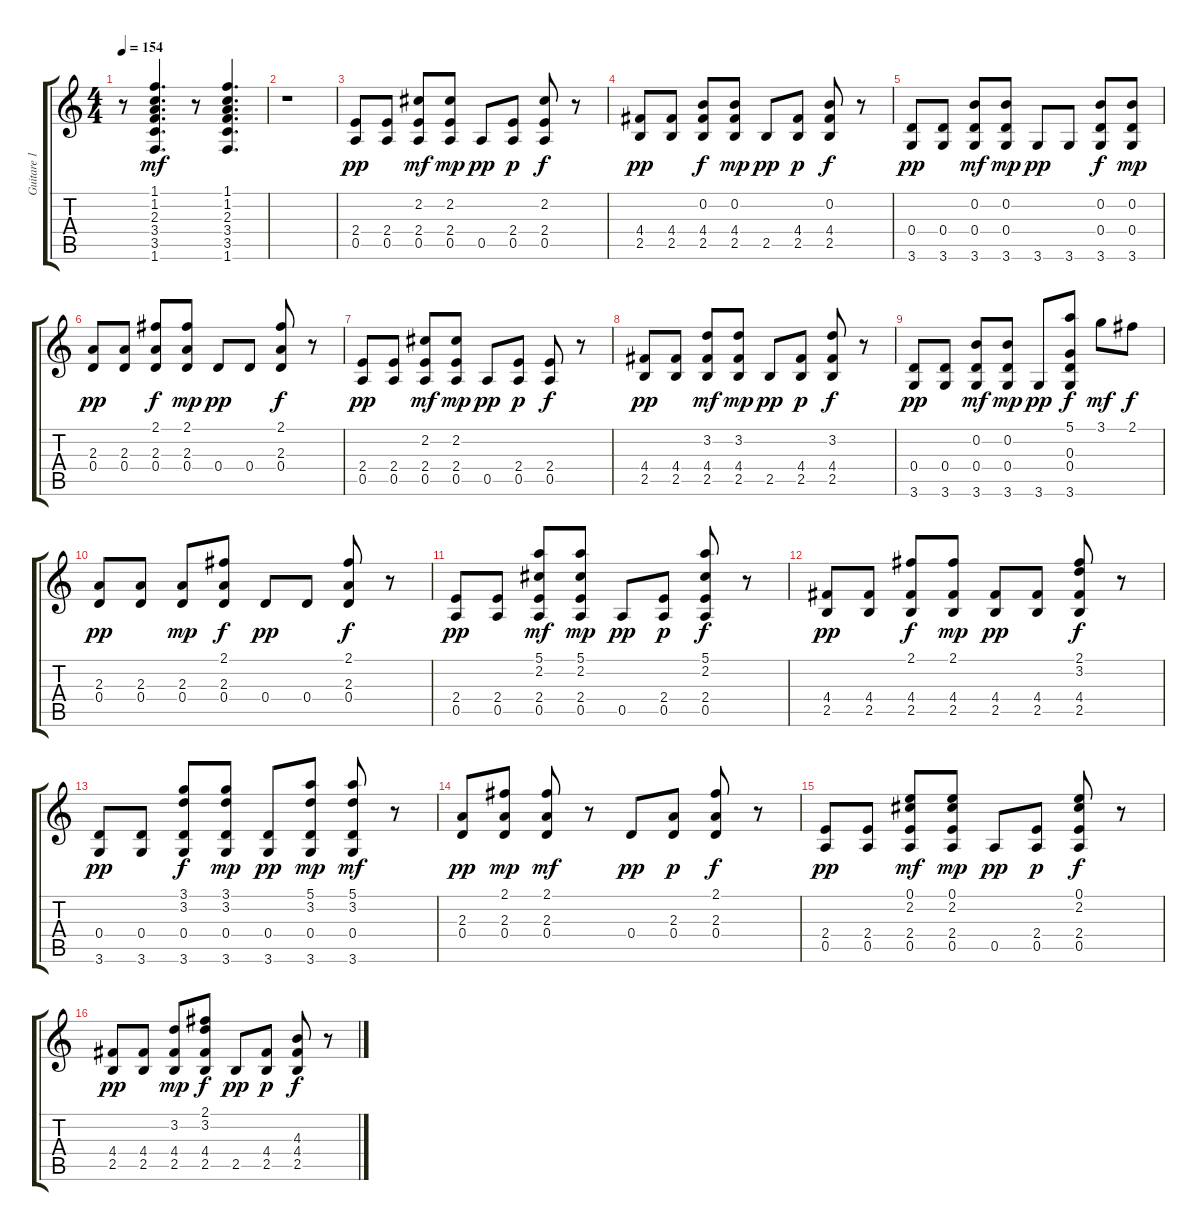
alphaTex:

\track ("Guitare 1" "Guitare 1") {instrument electricguitarmuted}
\staff {score tabs}
\tuning (E4 B3 G3 D3 A2 E2) {hide}
\ts (4 4)
\tempo 154
\clef g2
\ks c
r.8{dy mf} (1.1 1.2 2.3 3.4 3.5 1.6).4{d} r.8 (1.1 1.2 2.3 3.4 3.5 1.6).4{d} |
r.1 |
(2.4 0.5).8{dy pp} (2.4 0.5).8 (2.2 2.4 0.5).8{dy mf} (2.2 2.4 0.5).8{dy mp} 0.5.8{dy pp} (2.4 0.5).8{dy p} (2.2 2.4 0.5).8{dy f} r.8 |
(4.4 2.5).8{dy pp} (4.4 2.5).8 (0.2 4.4 2.5).8{dy f} (0.2 4.4 2.5).8{dy mp} 2.5.8{dy pp} (4.4 2.5).8{dy p} (0.2 4.4 2.5).8{dy f} r.8 |
(0.4 3.6).8{dy pp} (0.4 3.6).8 (0.2 0.4 3.6).8{dy mf} (0.2 0.4 3.6).8{dy mp} 3.6.8{dy pp} 3.6.8 (0.2 0.4 3.6).8{dy f} (0.2 0.4 3.6).8{dy mp} |
(2.3 0.4).8{dy pp} (2.3 0.4).8 (2.1 2.3 0.4).8{dy f} (2.1 2.3 0.4).8{dy mp} 0.4.8{dy pp} 0.4.8 (2.1 2.3 0.4).8{dy f} r.8 |
(2.4 0.5).8{dy pp} (2.4 0.5).8 (2.2 2.4 0.5).8{dy mf} (2.2 2.4 0.5).8{dy mp} 0.5.8{dy pp} (2.4 0.5).8{dy p} (2.4 0.5).8{dy f} r.8 |
(4.4 2.5).8{dy pp} (4.4 2.5).8 (3.2 4.4 2.5).8{dy mf} (3.2 4.4 2.5).8{dy mp} 2.5.8{dy pp} (4.4 2.5).8{dy p} (3.2 4.4 2.5).8{dy f} r.8 |
(0.4 3.6).8{dy pp} (0.4 3.6).8 (0.2 0.4 3.6).8{dy mf} (0.2 0.4 3.6).8{dy mp} 3.6.8{dy pp} (5.1 0.3 0.4 3.6).8{dy f} 3.1.8{dy mf} 2.1.8{dy f} |
(2.3 0.4).8{dy pp} (2.3 0.4).8 (2.3 0.4).8{dy mp} (2.1 2.3 0.4).8{dy f} 0.4.8{dy pp} 0.4.8 (2.1 2.3 0.4).8{dy f} r.8 |
(2.4 0.5).8{dy pp} (2.4 0.5).8 (5.1 2.2 2.4 0.5).8{dy mf} (5.1 2.2 2.4 0.5).8{dy mp} 0.5.8{dy pp} (2.4 0.5).8{dy p} (5.1 2.2 2.4 0.5).8{dy f} r.8 |
(4.4 2.5).8{dy pp} (4.4 2.5).8 (2.1 4.4 2.5).8{dy f} (2.1 4.4 2.5).8{dy mp} (4.4 2.5).8{dy pp} (4.4 2.5).8 (2.1 3.2 4.4 2.5).8{dy f} r.8 |
(0.4 3.6).8{dy pp} (0.4 3.6).8 (3.1 3.2 0.4 3.6).8{dy f} (3.1 3.2 0.4 3.6).8{dy mp} (0.4 3.6).8{dy pp} (5.1 3.2 0.4 3.6).8{dy mp} (5.1 3.2 0.4 3.6).8{dy mf} r.8 |
(2.3 0.4).8{dy pp} (2.1 2.3 0.4).8{dy mp} (2.1 2.3 0.4).8{dy mf} r.8 0.4.8{dy pp} (2.3 0.4).8{dy p} (2.1 2.3 0.4).8{dy f} r.8 |
(2.4 0.5).8{dy pp} (2.4 0.5).8 (0.1 2.2 2.4 0.5).8{dy mf} (0.1 2.2 2.4 0.5).8{dy mp} 0.5.8{dy pp} (2.4 0.5).8{dy p} (0.1 2.2 2.4 0.5).8{dy f} r.8 |
(4.4 2.5).8{dy pp} (4.4 2.5).8 (3.2 4.4 2.5).8{dy mp} (2.1 3.2 4.4 2.5).8{dy f} 2.5.8{dy pp} (4.4 2.5).8{dy p} (4.3 4.4 2.5).8{dy f} r.8
